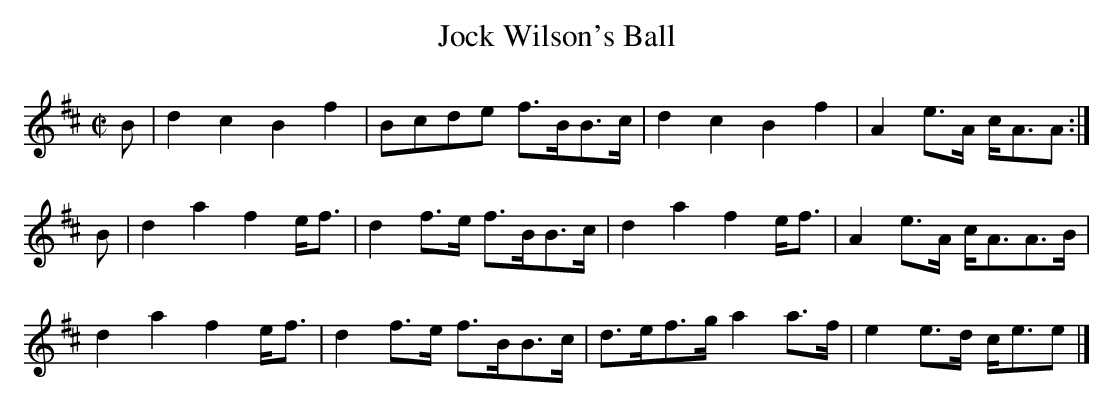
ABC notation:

X:1
T:Jock Wilson's Ball
M:C|
L:1/8
K:AMix
B|d2c2 B2f2 |Bcde  f>BB>c|d2 c2  B2f2 |A2e>A c<AA :|
B|d2a2 f2e<f|d2f>e f>BB>c|d2 a2  f2e<f|A2e>A c<AA>B|
  d2a2 f2e<f|d2f>e f>BB>c|d>ef>g a2a>f|e2e>d c<ee |]
